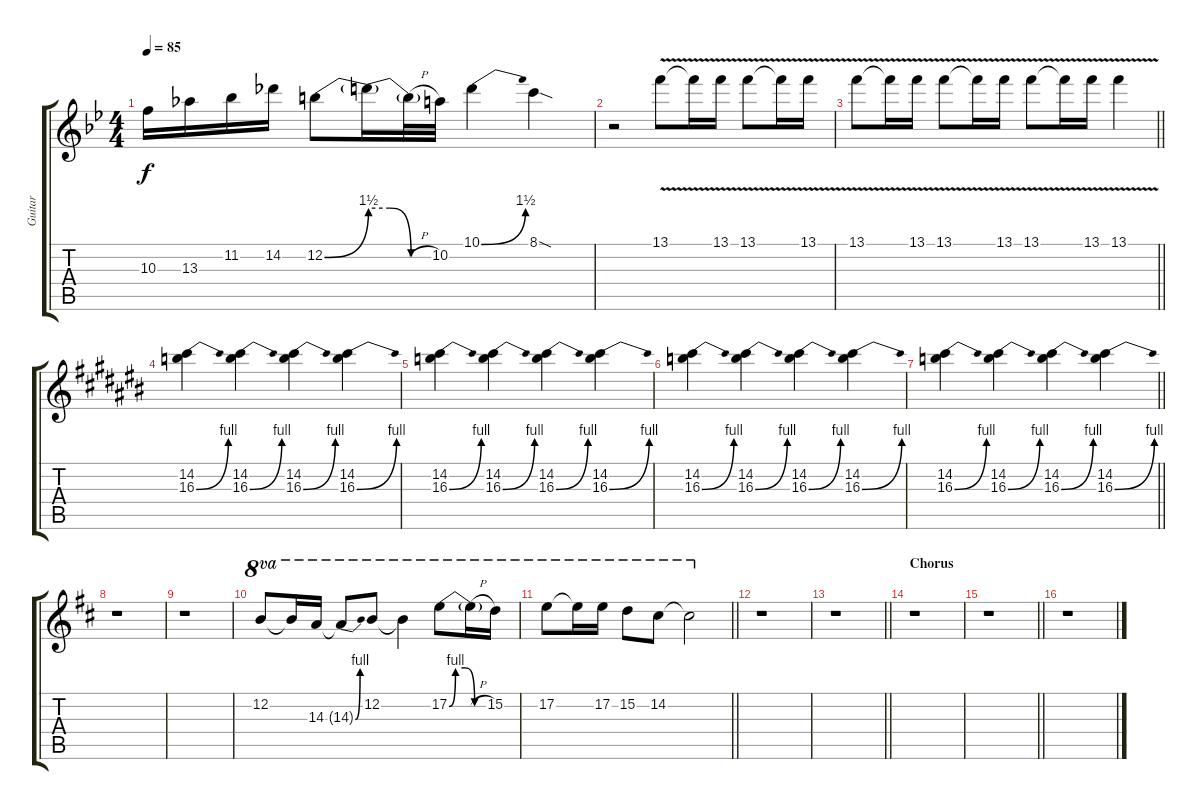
\track ("Guitar" "Guitar") {instrument distortionguitar}
\staff {score tabs}
\tuning (E4 B3 G3 D3 A2 E2) {hide}
\ts (4 4)
\tempo 85
\clef g2
\ks bb
10.3.16{dy f} 13.3.16 11.2.16 14.2.16 12.2{be (bend 0 0 60 6)}.8 12.2{be (custom 0 6 20 6 40 0 60 0) t}.16 12.2{h t}.32 10.2.32 10.1{be (bend 0 0 60 6)}.4 8.1{sod}.4 |
r.2 13.1{v}.8 13.1{v t}.16 13.1{v}.16 13.1{v}.8 13.1{v t}.16 13.1{v}.16 |
\barLineRight lightlight
13.1{v}.8 13.1{v t}.16 13.1{v}.16 13.1{v}.8 13.1{v t}.16 13.1{v}.16 13.1{v}.8 13.1{v t}.16 13.1{v}.16 13.1{v}.4 |
\ks c#
(14.2 16.3{be (bend 0 0 60 4)}).4 (14.2 16.3{be (bend 0 0 60 4)}).4 (14.2 16.3{be (bend 0 0 60 4)}).4 (14.2 16.3{be (bend 0 0 60 4)}).4 |
\ks a#minor
(14.2 16.3{be (bend 0 0 60 4)}).4 (14.2 16.3{be (bend 0 0 60 4)}).4 (14.2 16.3{be (bend 0 0 60 4)}).4 (14.2 16.3{be (bend 0 0 60 4)}).4 |
(14.2 16.3{be (bend 0 0 60 4)}).4 (14.2 16.3{be (bend 0 0 60 4)}).4 (14.2 16.3{be (bend 0 0 60 4)}).4 (14.2 16.3{be (bend 0 0 60 4)}).4 |
\barLineRight lightlight
(14.2 16.3{be (bend 0 0 60 4)}).4 (14.2 16.3{be (bend 0 0 60 4)}).4 (14.2 16.3{be (bend 0 0 60 4)}).4 (14.2 16.3{be (bend 0 0 60 4)}).4 |
\ks d
r.1 |
r.1 |
12.2.8{ot 8va} 12.2{t}.16{ot 8va} 14.3.16{ot 8va} 14.3{be (bend 0 0 60 4) t}.8{ot 8va} 12.2.8{ot 8va} 12.2{t}.4{ot 8va} 17.2{be (custom 0 0 10 4 25 4 40 0 60 0)}.8{ot 8va} 17.2{h t}.16{ot 8va} 15.2.16{ot 8va} |
\barLineRight lightlight
17.2.8{ot 8va} 17.2{t}.16{ot 8va} 17.2.16{ot 8va} 15.2.8{ot 8va} 14.2.8{ot 8va} 14.2{t}.2{ot 8va} |
r.1 |
\barLineRight lightlight
r.1 |
\section ("" "Chorus")
r.1 |
\barLineRight lightlight
r.1 |
r.1
